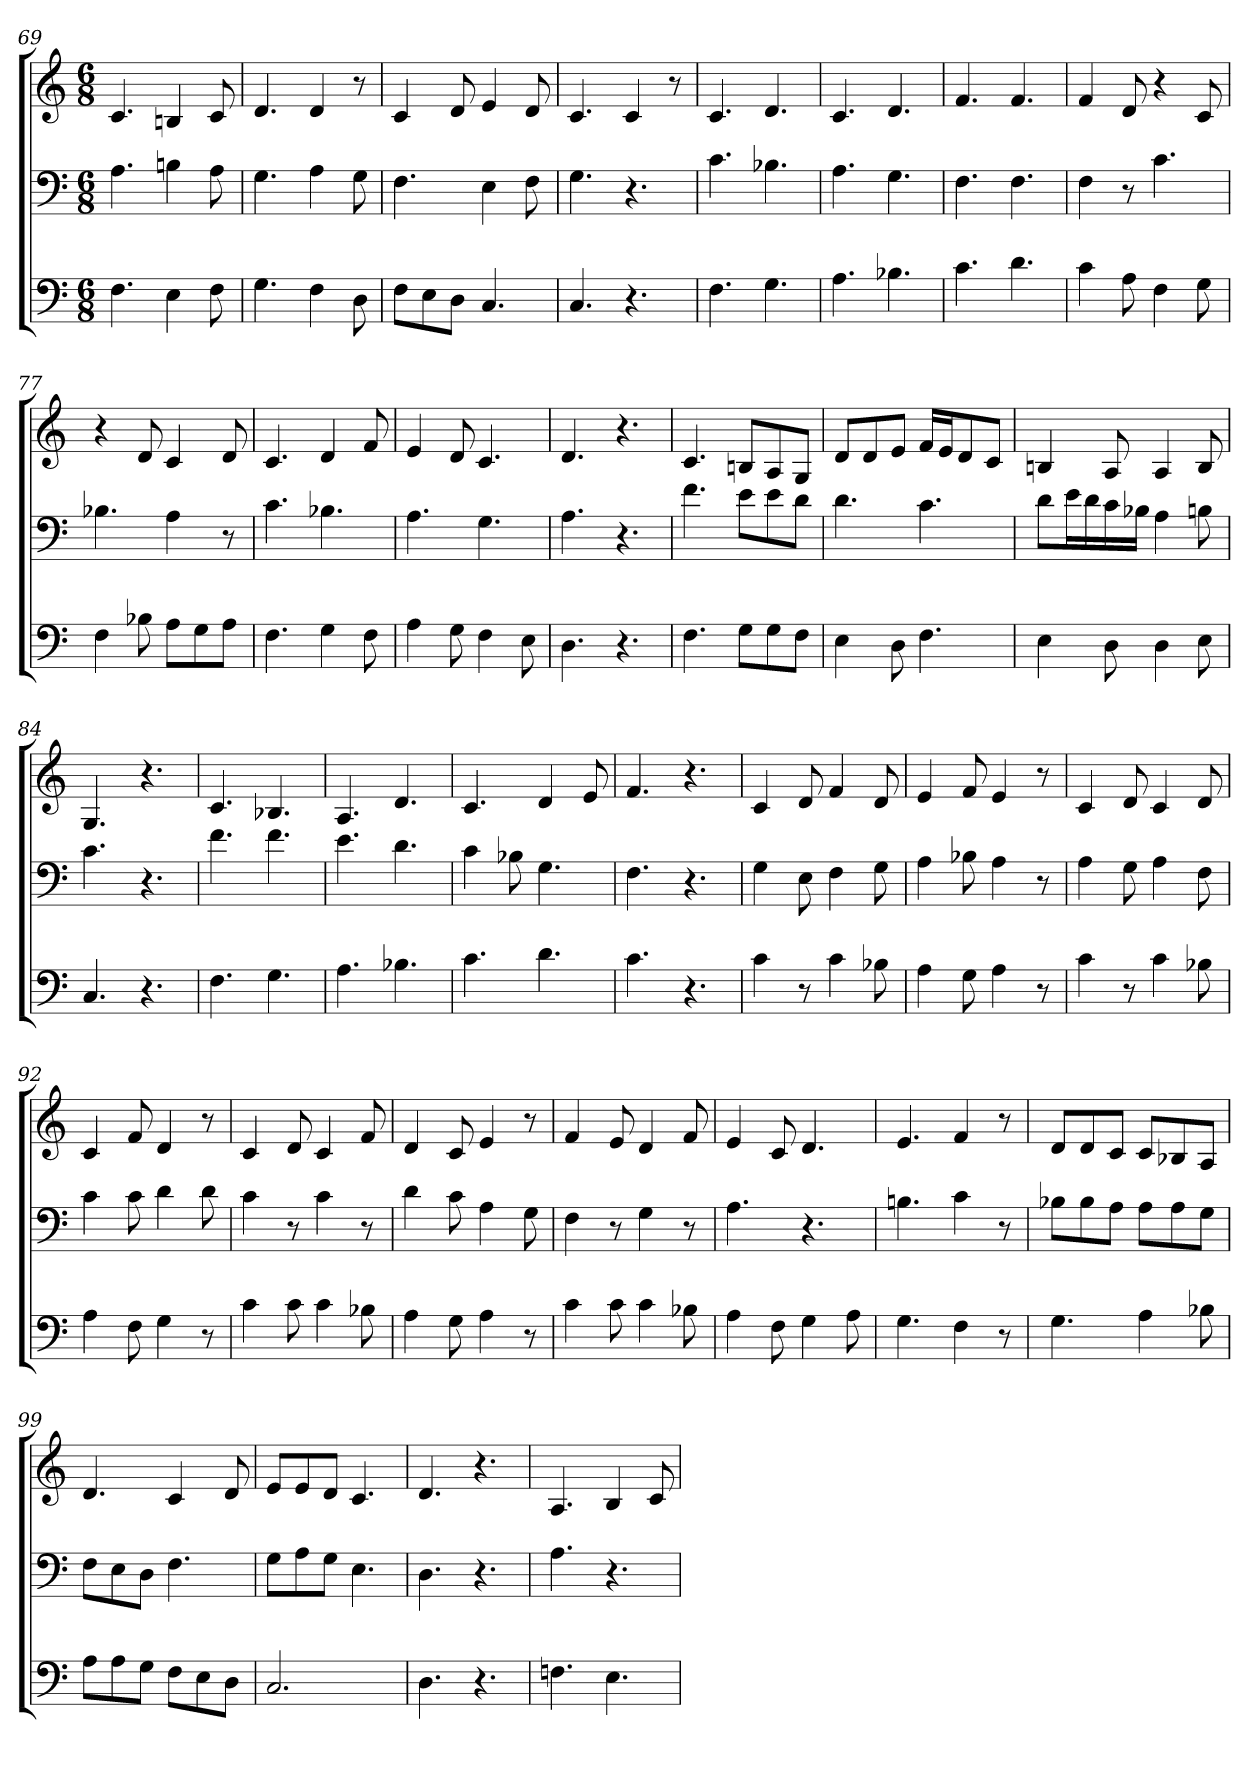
**kern	**kern	**kern
*part3	*part2	*part1
*staff3	*staff2	*staff1
*M6/8	*M6/8	*M6/8
=69	=69	=69
4.F	4.A	4.c
4E	4Bn	4Bn
8F	8A	8c
=70	=70	=70
4.G	4.G	4.d
4F	4A	4d
8D	8G	8r
=71	=71	=71
8FL	4.F	4c
8E	.	.
8DJ	.	8d
4.C	4E	4e
.	8F	8d
=72	=72	=72
4.C	4.G	4.c
4.r	4.r	4c
.	.	8r
=73	=73	=73
4.F	4.c	4.c
4.G	4.B-X	4.d
=74	=74	=74
4.A	4.A	4.c
4.B-X	4.G	4.d
=75	=75	=75
4.c	4.F	4.f
4.d	4.F	4.f
=76	=76	=76
4c	4F	4f
8A	8r	8d
4F	4.c	4r
8G	.	8c
=77	=77	=77
4F	4.B-X	4r
8B-X	.	8d
8AL	4A	4c
8G	.	.
8AJ	8r	8d
=78	=78	=78
4.F	4.c	4.c
4G	4.B-X	4d
8F	.	8f
=79	=79	=79
4A	4.A	4e
8G	.	8d
4F	4.G	4.c
8E	.	.
=80	=80	=80
4.D	4.A	4.d
4.r	4.r	4.r
=81	=81	=81
4.F	4.f	4.c
8GL	8eL	8BnL
8G	8e	8A
8FJ	8dJ	8GJ
=82	=82	=82
4E	4.d	8dL
.	.	8d
8D	.	8eJ
4.F	4.c	16fLL
.	.	16eJ
.	.	8d
.	.	8cJ
=83	=83	=83
4E	8dL	4Bn
.	16eL	.
.	16d	.
8D	16c	8A
.	16B-XJJ	.
4D	4A	4A
8E	8Bn	8B
=84	=84	=84
4.C	4.c	4.G
4.r	4.r	4.r
=85	=85	=85
4.F	4.f	4.c
4.G	4.f	4.B-X
=86	=86	=86
4.A	4.e	4.A
4.B-X	4.d	4.d
=87	=87	=87
4.c	4c	4.c
.	8B-X	.
4.d	4.G	4d
.	.	8e
=88	=88	=88
4.c	4.F	4.f
4.r	4.r	4.r
=89	=89	=89
4c	4G	4c
8r	8E	8d
4c	4F	4f
8B-X	8G	8d
=90	=90	=90
4A	4A	4e
8G	8B-X	8f
4A	4A	4e
8r	8r	8r
=91	=91	=91
4c	4A	4c
8r	8G	8d
4c	4A	4c
8B-X	8F	8d
=92	=92	=92
4A	4c	4c
8F	8c	8f
4G	4d	4d
8r	8d	8r
=93	=93	=93
4c	4c	4c
8c	8r	8d
4c	4c	4c
8B-X	8r	8f
=94	=94	=94
4A	4d	4d
8G	8c	8c
4A	4A	4e
8r	8G	8r
=95	=95	=95
4c	4F	4f
8c	8r	8e
4c	4G	4d
8B-X	8r	8f
=96	=96	=96
4A	4.A	4e
8F	.	8c
4G	4.r	4.d
8A	.	.
=97	=97	=97
4.G	4.Bn	4.e
4F	4c	4f
8r	8r	8r
=98	=98	=98
4.G	8B-XL	8dL
.	8B-	8d
.	8AJ	8cJ
4A	8AL	8cL
.	8A	8B-X
8B-X	8GJ	8AJ
=99	=99	=99
8AL	8FL	4.d
8A	8E	.
8GJ	8DJ	.
8FL	4.F	4c
8E	.	.
8DJ	.	8d
=100	=100	=100
2.C	8GL	8eL
.	8A	8e
.	8GJ	8dJ
.	4.E	4.c
=101	=101	=101
4.D	4.D	4.d
4.r	4.r	4.r
=102	=102	=102
4.Fn	4.A	4.A
4.E	4.r	4B
.	.	8c
=	=	=
*-	*-	*-
